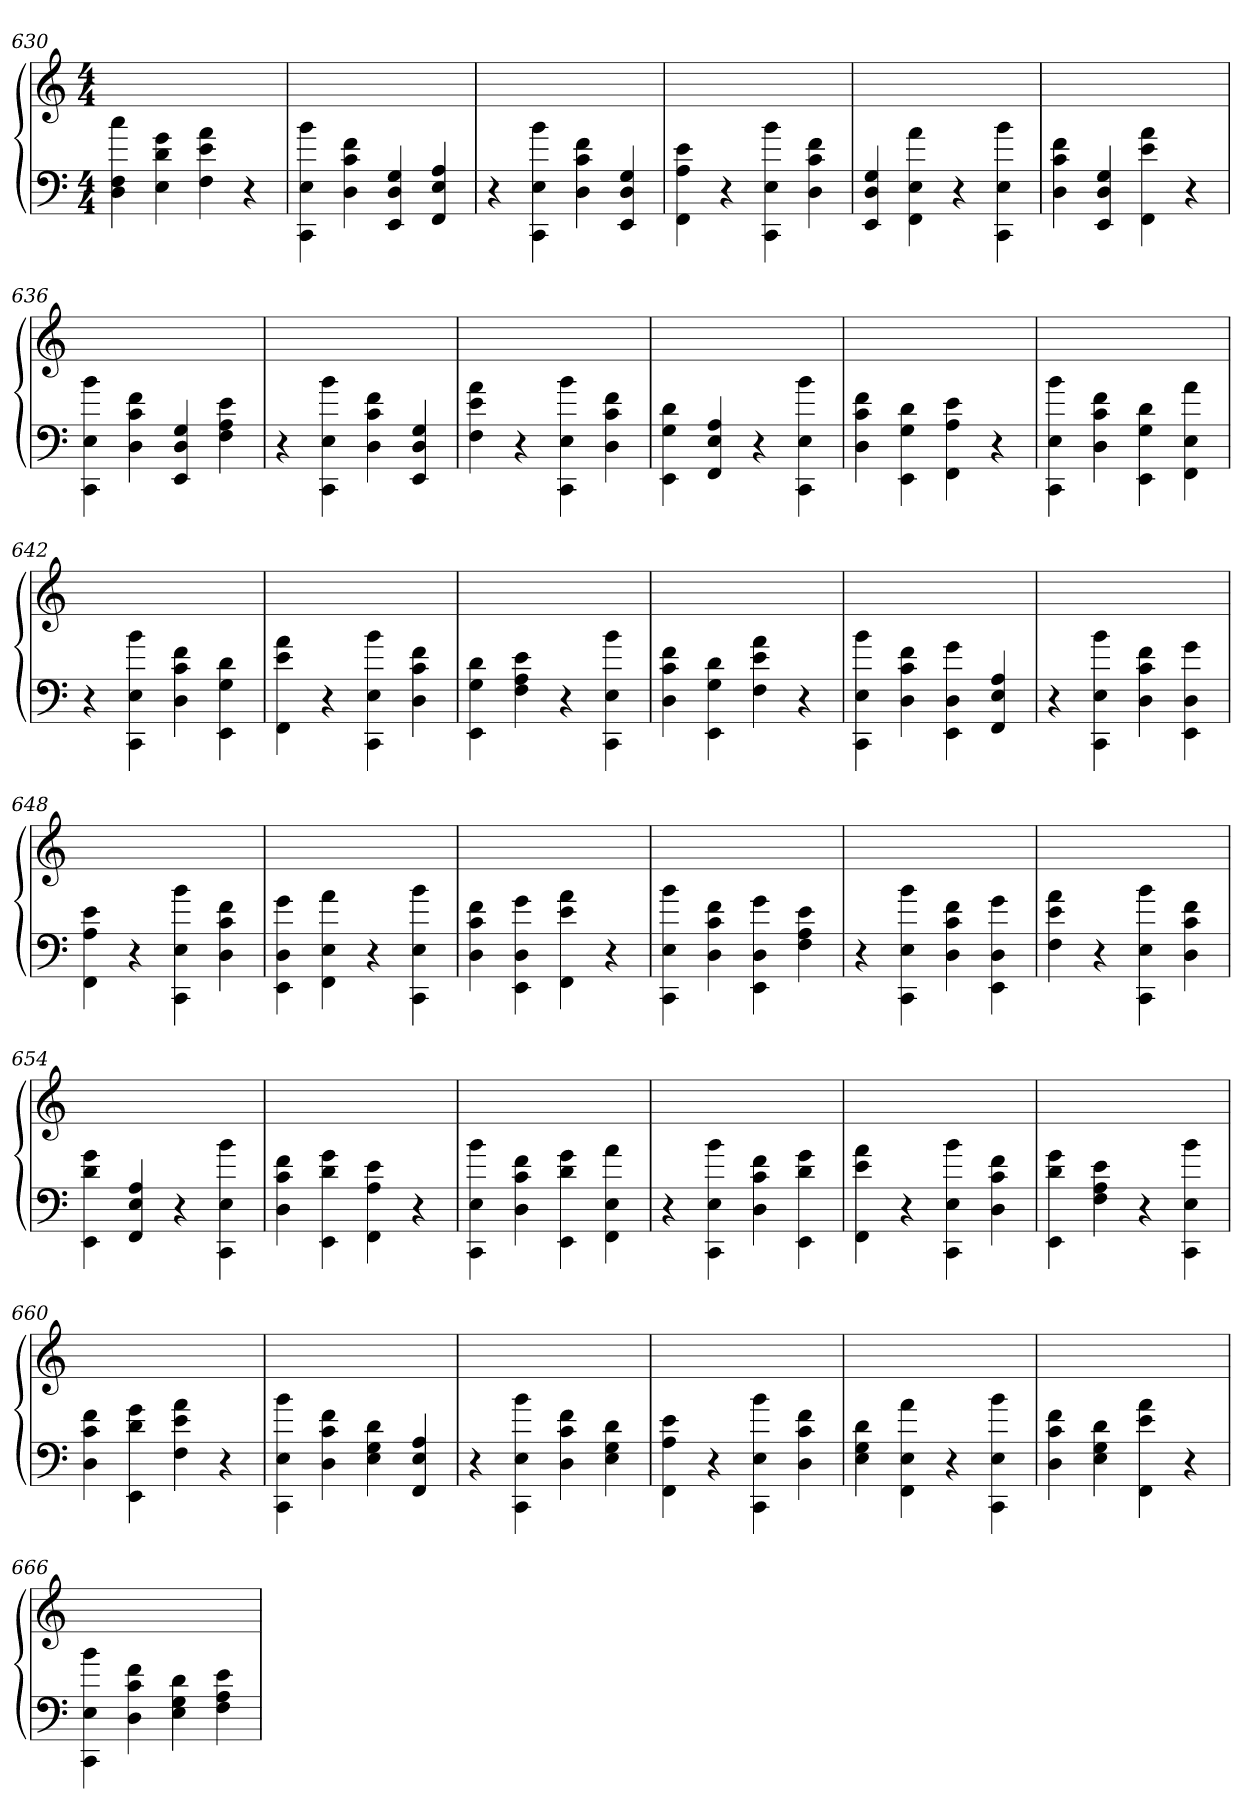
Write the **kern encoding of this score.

**kern	**kern
*part2	*part1
*staff2	*staff1
*clefF4	*clefG2
*k[]	*k[]
*C:	*C:
*M4/4	*M4/4
=630	=630
4D 4F 4cc	1ryy
4E 4d 4g	.
4F 4e 4a	.
4r	.
=631	=631
4CC 4E 4b	1ryy
4D 4c 4f	.
4EE 4D 4G	.
4FF 4E 4A	.
=632	=632
4r	1ryy
4CC 4E 4b	.
4D 4c 4f	.
4EE 4D 4G	.
=633	=633
4FF 4A 4e	1ryy
4r	.
4CC 4E 4b	.
4D 4c 4f	.
=634	=634
4EE 4D 4G	1ryy
4FF 4E 4a	.
4r	.
4CC 4E 4b	.
=635	=635
4D 4c 4f	1ryy
4EE 4D 4G	.
4FF 4e 4a	.
4r	.
=636	=636
4CC 4E 4b	1ryy
4D 4c 4f	.
4EE 4D 4G	.
4F 4A 4e	.
=637	=637
4r	1ryy
4CC 4E 4b	.
4D 4c 4f	.
4EE 4D 4G	.
=638	=638
4F 4e 4a	1ryy
4r	.
4CC 4E 4b	.
4D 4c 4f	.
=639	=639
4EE 4G 4d	1ryy
4FF 4E 4A	.
4r	.
4CC 4E 4b	.
=640	=640
4D 4c 4f	1ryy
4EE 4G 4d	.
4FF 4A 4e	.
4r	.
=641	=641
4CC 4E 4b	1ryy
4D 4c 4f	.
4EE 4G 4d	.
4FF 4E 4a	.
=642	=642
4r	1ryy
4CC 4E 4b	.
4D 4c 4f	.
4EE 4G 4d	.
=643	=643
4FF 4e 4a	1ryy
4r	.
4CC 4E 4b	.
4D 4c 4f	.
=644	=644
4EE 4G 4d	1ryy
4F 4A 4e	.
4r	.
4CC 4E 4b	.
=645	=645
4D 4c 4f	1ryy
4EE 4G 4d	.
4F 4e 4a	.
4r	.
=646	=646
4CC 4E 4b	1ryy
4D 4c 4f	.
4EE 4D 4g	.
4FF 4E 4A	.
=647	=647
4r	1ryy
4CC 4E 4b	.
4D 4c 4f	.
4EE 4D 4g	.
=648	=648
4FF 4A 4e	1ryy
4r	.
4CC 4E 4b	.
4D 4c 4f	.
=649	=649
4EE 4D 4g	1ryy
4FF 4E 4a	.
4r	.
4CC 4E 4b	.
=650	=650
4D 4c 4f	1ryy
4EE 4D 4g	.
4FF 4e 4a	.
4r	.
=651	=651
4CC 4E 4b	1ryy
4D 4c 4f	.
4EE 4D 4g	.
4F 4A 4e	.
=652	=652
4r	1ryy
4CC 4E 4b	.
4D 4c 4f	.
4EE 4D 4g	.
=653	=653
4F 4e 4a	1ryy
4r	.
4CC 4E 4b	.
4D 4c 4f	.
=654	=654
4EE 4d 4g	1ryy
4FF 4E 4A	.
4r	.
4CC 4E 4b	.
=655	=655
4D 4c 4f	1ryy
4EE 4d 4g	.
4FF 4A 4e	.
4r	.
=656	=656
4CC 4E 4b	1ryy
4D 4c 4f	.
4EE 4d 4g	.
4FF 4E 4a	.
=657	=657
4r	1ryy
4CC 4E 4b	.
4D 4c 4f	.
4EE 4d 4g	.
=658	=658
4FF 4e 4a	1ryy
4r	.
4CC 4E 4b	.
4D 4c 4f	.
=659	=659
4EE 4d 4g	1ryy
4F 4A 4e	.
4r	.
4CC 4E 4b	.
=660	=660
4D 4c 4f	1ryy
4EE 4d 4g	.
4F 4e 4a	.
4r	.
=661	=661
4CC 4E 4b	1ryy
4D 4c 4f	.
4E 4G 4d	.
4FF 4E 4A	.
=662	=662
4r	1ryy
4CC 4E 4b	.
4D 4c 4f	.
4E 4G 4d	.
=663	=663
4FF 4A 4e	1ryy
4r	.
4CC 4E 4b	.
4D 4c 4f	.
=664	=664
4E 4G 4d	1ryy
4FF 4E 4a	.
4r	.
4CC 4E 4b	.
=665	=665
4D 4c 4f	1ryy
4E 4G 4d	.
4FF 4e 4a	.
4r	.
=666	=666
4CC 4E 4b	1ryy
4D 4c 4f	.
4E 4G 4d	.
4F 4A 4e	.
=	=
*-	*-
